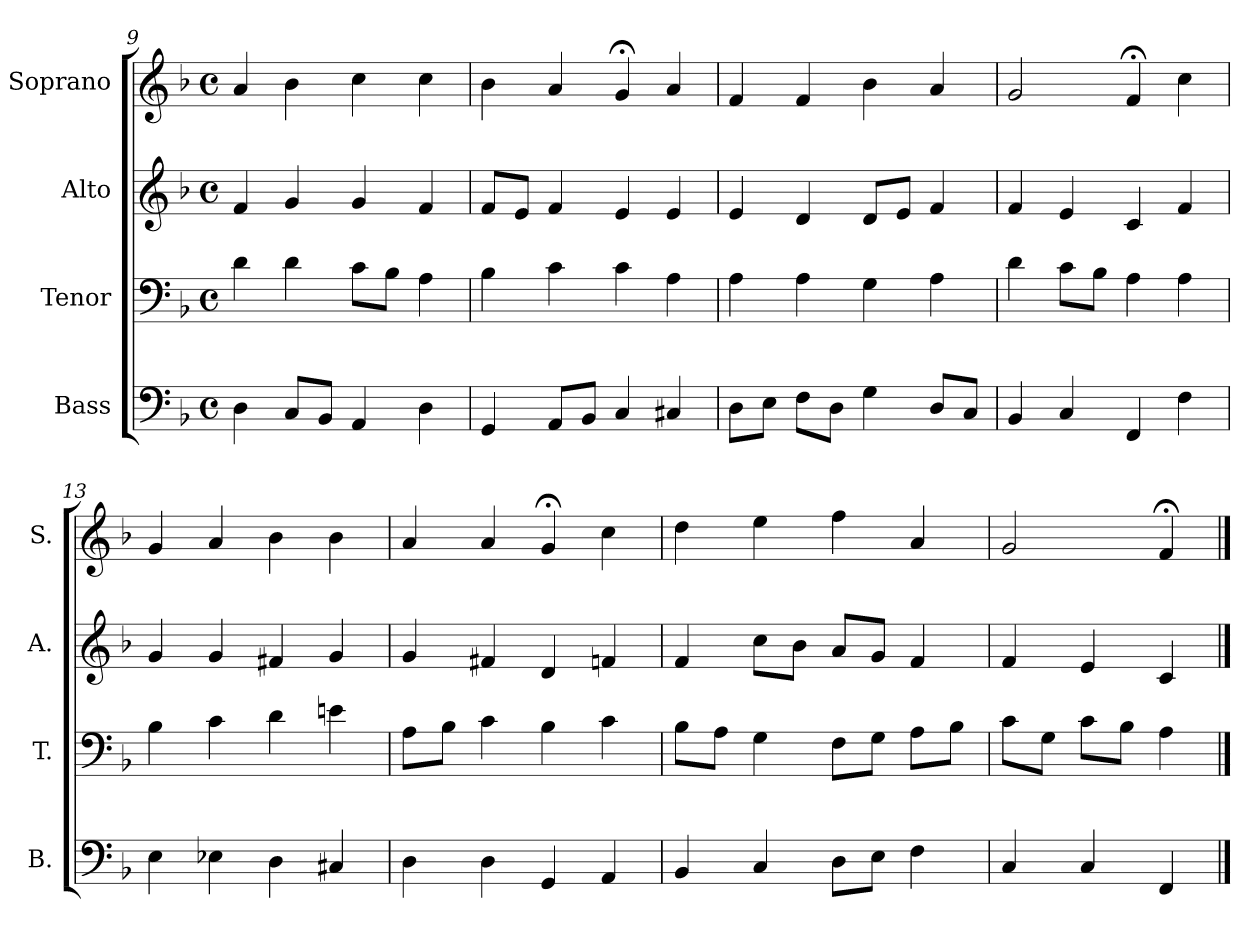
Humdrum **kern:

**kern	**kern	**kern	**kern
*part4	*part3	*part2	*part1
*staff4	*staff3	*staff2	*staff1
*I"Bass	*I"Tenor	*I"Alto	*I"Soprano
*I'B.	*I'T.	*I'A.	*I'S.
!!LO:LB:g=z
*clefF4	*clefF4	*clefG2	*clefG2
*k[b-]	*k[b-]	*k[b-]	*k[b-]
*F:	*F:	*F:	*F:
*M4/4	*M4/4	*M4/4	*M4/4
*met(c)	*met(c)	*met(c)	*met(c)
=9	=9	=9	=9
4D\	4d\	4f/	4a/
8C/L	4d\	4g/	4b-\
8BB-/J	.	.	.
4AA/	8c\L	4g/	4cc\
.	8B-\J	.	.
4D\	4A\	4f/	4cc\
=10	=10	=10	=10
4GG/	4B-\	8f/L	4b-\
.	.	8e/J	.
8AA/L	4c\	4f/	4a/
8BB-/J	.	.	.
4C/	4c\	4e/	4g;</
4C#X/	4A\	4e/	4a/
=11	=11	=11	=11
8D\L	4A\	4e/	4f/
8E\J	.	.	.
8F\L	4A\	4d/	4f/
8D\J	.	.	.
4G\	4G\	8d/L	4b-\
.	.	8e/J	.
8D/L	4A\	4f/	4a/
8C/J	.	.	.
=12	=12	=12	=12
4BB-/	4d\	4f/	2g/
4C/	8c\L	4e/	.
.	8B-\J	.	.
4FF/	4A\	4c/	4f;</
4F\	4A\	4f/	4cc\
!!LO:PB:g=z
=13	=13	=13	=13
4E\	4B-\	4g/	4g/
4E-X\	4c\	4g/	4a/
4D\	4d\	4f#X/	4b-\
4C#X/	4en\	4g/	4b-\
=14	=14	=14	=14
4D\	8A\L	4g/	4a/
.	8B-\J	.	.
4D\	4c\	4f#X/	4a/
4GG/	4B-\	4d/	4g;</
4AA/	4c\	4fn/	4cc\
=15	=15	=15	=15
4BB-/	8B-\L	4f/	4dd\
.	8A\J	.	.
4C/	4G\	8cc\L	4ee\
.	.	8b-\J	.
8D\L	8F\L	8a/L	4ff\
8E\J	8G\J	8g/J	.
4F\	8A\L	4f/	4a/
.	8B-\J	.	.
=16	=16	=16	=16
4C/	8c\L	4f/	2g/
.	8G\J	.	.
4C/	8c\L	4e/	.
.	8B-\J	.	.
4FF/	4A\	4c/	4f;</
==	==	==	==
*-	*-	*-	*-
